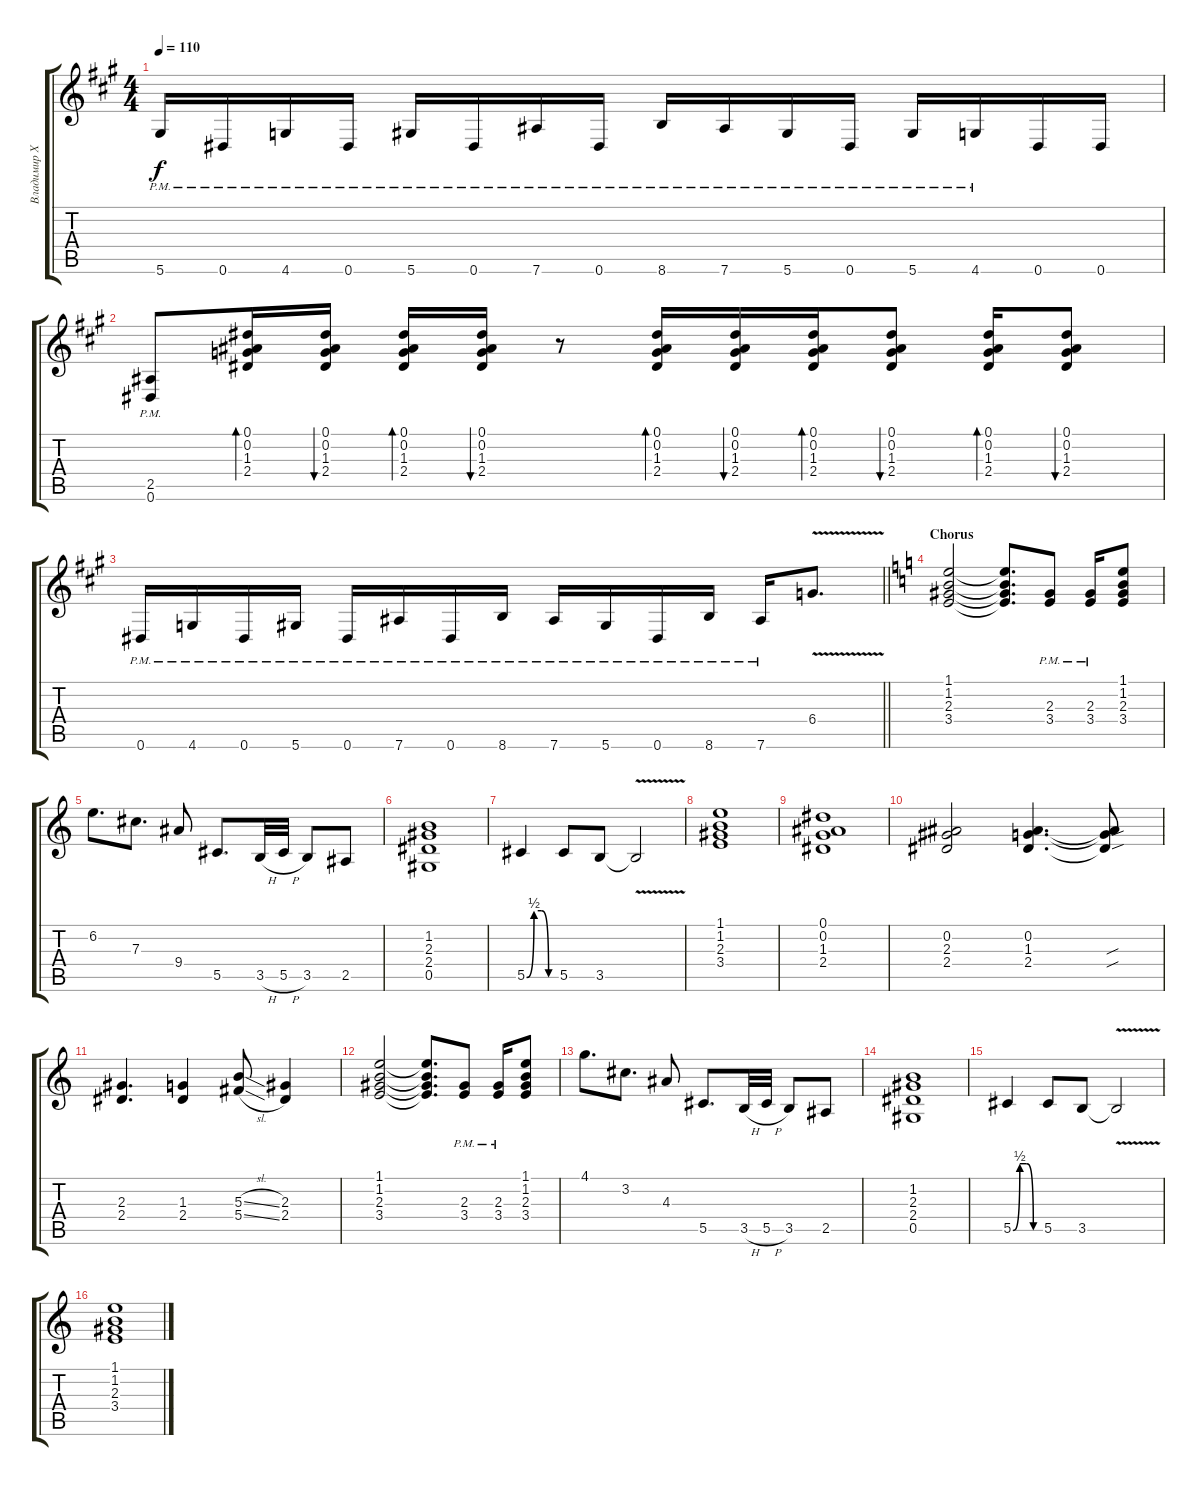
\track ("Владимир Холстинин" "Владимир Х") {instrument distortionguitar}
\staff {score tabs}
\tuning (Eb4 Bb3 Gb3 Db3 Ab2 Eb2) {hide}
\ts (4 4)
\tempo 110
\clef g2
\ks a
5.6{pm}.16{dy f} 0.6{pm}.16 4.6{pm}.16 0.6{pm}.16 5.6{pm}.16 0.6{pm}.16 7.6{pm}.16 0.6{pm}.16 8.6{pm}.16 7.6{pm}.16 5.6{pm}.16 0.6{pm}.16 5.6{pm}.16 4.6{pm}.16 0.6.16 0.6.16 |
(2.5{pm} 0.6{pm}).8 (0.1 0.2 1.3 2.4).16{bd 60} (0.1 0.2 1.3 2.4).16{bu 60} (0.1 0.2 1.3 2.4).16{bd 60} (0.1 0.2 1.3 2.4).16{bu 60} r.8 (0.1 0.2 1.3 2.4).16{bd 60} (0.1 0.2 1.3 2.4).16{bu 60} (0.1 0.2 1.3 2.4).16{bd 60} (0.1 0.2 1.3 2.4).8{bu 30} (0.1 0.2 1.3 2.4).16{bd 30} (0.1 0.2 1.3 2.4).8{bu 30} |
\barLineRight lightlight
0.6{pm}.16 4.6{pm}.16 0.6{pm}.16 5.6{pm}.16 0.6{pm}.16 7.6{pm}.16 0.6{pm}.16 8.6{pm}.16 7.6{pm}.16 5.6{pm}.16 0.6{pm}.16 8.6{pm}.16 7.6{pm}.16 6.4{v}.8{d} |
\section ("" "Chorus")
\ks c
(1.1 1.2 2.3 3.4).2 (1.1{t} 1.2{t} 2.3{t} 3.4{t}).8{d} (2.3{pm} 3.4{pm}).8 (2.3{pm} 3.4{pm}).16 (1.1 1.2 2.3 3.4).8 |
6.2.8{d} 7.3.8{d} 9.4.8 5.5.8{d} 3.5{h}.32 5.5{h}.32 3.5.8 2.5.8 |
(1.2 2.3 2.4 0.5).1 |
5.5{be (custom 0 0 15 2 30 2 45 0 60 0)}.4 5.5.8 3.5.8 3.5{v t}.2 |
(1.1 1.2 2.3 3.4).1 |
(0.1 0.2 1.3 2.4).1 |
(0.2 2.3 2.4).2 (0.2 1.3 2.4).4{d} (0.2{t} 1.3{sou t} 2.4{sou t}).8 |
(2.3 2.4).4{d} (1.3 2.4).4 (5.3{sl} 5.4{sl}).8 (2.3 2.4).4 |
(1.1 1.2 2.3 3.4).2 (1.1{t} 1.2{t} 2.3{t} 3.4{t}).8{d} (2.3{pm} 3.4{pm}).8 (2.3{pm} 3.4{pm}).16 (1.1 1.2 2.3 3.4).8 |
4.1.8{d} 3.2.8{d} 4.3.8 5.5.8{d} 3.5{h}.32 5.5{h}.32 3.5.8 2.5.8 |
(1.2 2.3 2.4 0.5).1 |
5.5{be (custom 0 0 15 2 30 2 45 0 60 0)}.4 5.5.8 3.5.8 3.5{v t}.2 |
(1.1 1.2 2.3 3.4).1
